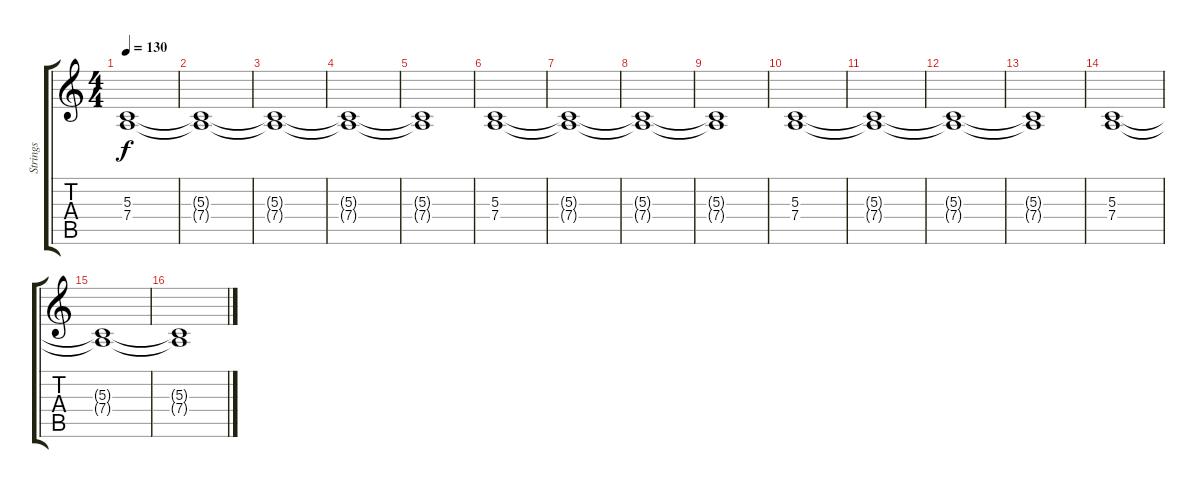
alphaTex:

\track ("Strings" "Strings") {instrument stringensemble1}
\staff {score tabs}
\tuning (E4 B3 G3 D3 A2 E2) {hide}
\ts (4 4)
\tempo 130
\clef g2
\ks c
(5.3 7.4).1{dy f instrument stringensemble1} |
(5.3{t} 7.4{t}).1 |
(5.3{t} 7.4{t}).1 |
(5.3{t} 7.4{t}).1 |
(5.3{t} 7.4{t}).1 |
(5.3 7.4).1 |
(5.3{t} 7.4{t}).1 |
(5.3{t} 7.4{t}).1 |
(5.3{t} 7.4{t}).1 |
(5.3 7.4).1 |
(5.3{t} 7.4{t}).1 |
(5.3{t} 7.4{t}).1 |
(5.3{t} 7.4{t}).1 |
(5.3 7.4).1 |
(5.3{t} 7.4{t}).1 |
(5.3{t} 7.4{t}).1
